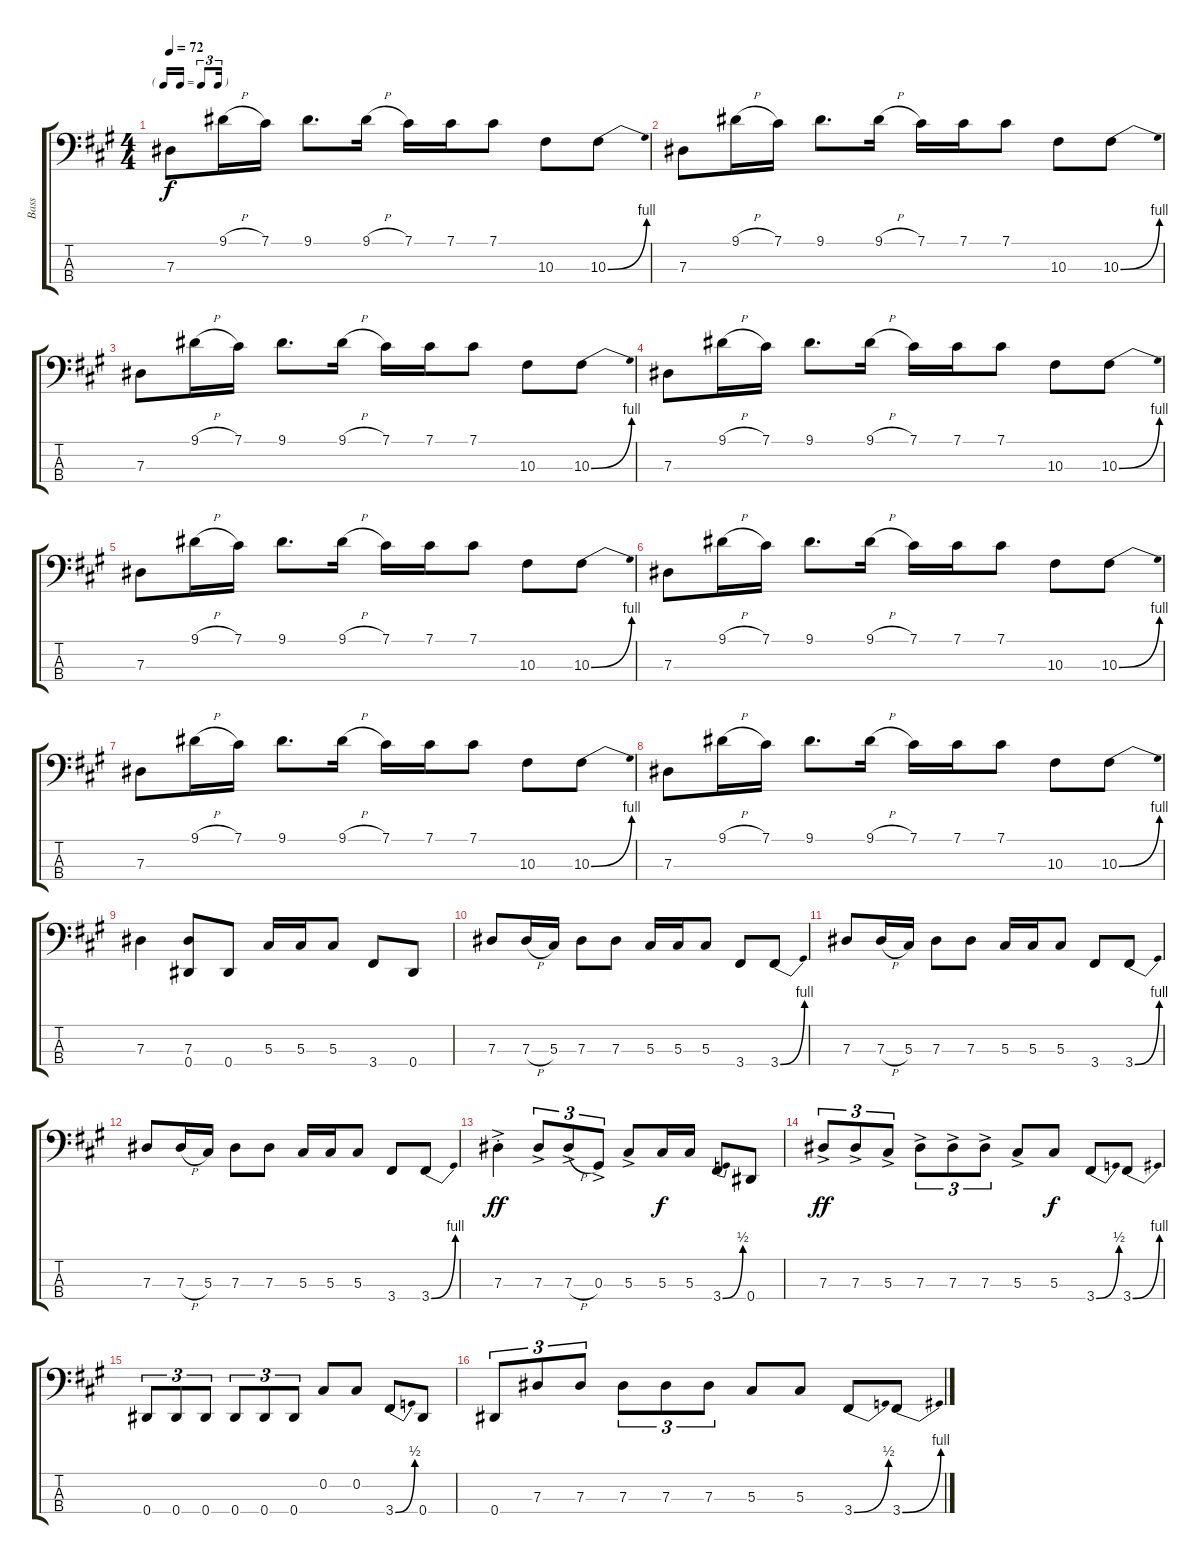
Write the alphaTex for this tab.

\track ("Bass" "Bass") {instrument electricbassfinger}
\staff {score tabs}
\tuning (Gb2 Db2 Ab1 Eb1) {hide}
\ts (4 4)
\tf triplet16th
\tempo 72
\clef f4
\ks a
7.3.8{dy f} 9.1{h}.16 7.1.16 9.1.8{d} 9.1{h}.16 7.1.16 7.1.16 7.1.8 10.3.8 10.3{be (bend 0 0 60 4)}.8 |
7.3.8 9.1{h}.16 7.1.16 9.1.8{d} 9.1{h}.16 7.1.16 7.1.16 7.1.8 10.3.8 10.3{be (bend 0 0 60 4)}.8 |
7.3.8 9.1{h}.16 7.1.16 9.1.8{d} 9.1{h}.16 7.1.16 7.1.16 7.1.8 10.3.8 10.3{be (bend 0 0 60 4)}.8 |
7.3.8 9.1{h}.16 7.1.16 9.1.8{d} 9.1{h}.16 7.1.16 7.1.16 7.1.8 10.3.8 10.3{be (bend 0 0 60 4)}.8 |
7.3.8 9.1{h}.16 7.1.16 9.1.8{d} 9.1{h}.16 7.1.16 7.1.16 7.1.8 10.3.8 10.3{be (bend 0 0 60 4)}.8 |
7.3.8 9.1{h}.16 7.1.16 9.1.8{d} 9.1{h}.16 7.1.16 7.1.16 7.1.8 10.3.8 10.3{be (bend 0 0 60 4)}.8 |
7.3.8 9.1{h}.16 7.1.16 9.1.8{d} 9.1{h}.16 7.1.16 7.1.16 7.1.8 10.3.8 10.3{be (bend 0 0 60 4)}.8 |
7.3.8 9.1{h}.16 7.1.16 9.1.8{d} 9.1{h}.16 7.1.16 7.1.16 7.1.8 10.3.8 10.3{be (bend 0 0 60 4)}.8 |
7.3.4 (7.3 0.4).8 0.4.8 5.3.16 5.3.16 5.3.8 3.4.8 0.4.8 |
7.3.8 7.3{h}.16 5.3.16 7.3.8 7.3.8 5.3.16 5.3.16 5.3.8 3.4.8 3.4{be (bend 0 0 60 4)}.8 |
7.3.8 7.3{h}.16 5.3.16 7.3.8 7.3.8 5.3.16 5.3.16 5.3.8 3.4.8 3.4{be (bend 0 0 60 4)}.8 |
7.3.8 7.3{h}.16 5.3.16 7.3.8 7.3.8 5.3.16 5.3.16 5.3.8 3.4.8 3.4{be (bend 0 0 60 4)}.8 |
7.3{ac st}.4{dy ff} 7.3{ac}.8{tu (3 2)} 7.3{h ac}.8{tu (3 2)} 0.3{ac}.8{tu (3 2)} 5.3{ac}.8 5.3.16{dy f} 5.3.16 3.4{be (bend 0 0 60 2)}.8 0.4.8 |
7.3{ac}.8{tu (3 2) dy ff} 7.3{ac}.8{tu (3 2)} 5.3{ac}.8{tu (3 2)} 7.3{ac}.8{tu (3 2)} 7.3{ac}.8{tu (3 2)} 7.3{ac}.8{tu (3 2)} 5.3{ac}.8 5.3.8{dy f} 3.4{be (bend 0 0 60 2)}.8 3.4{be (bend 0 0 60 4)}.8 |
0.4.8{tu (3 2)} 0.4.8{tu (3 2)} 0.4.8{tu (3 2)} 0.4.8{tu (3 2)} 0.4.8{tu (3 2)} 0.4.8{tu (3 2)} 0.2.8 0.2.8 3.4{be (bend 0 0 60 2)}.8 0.4.8 |
0.4.8{tu (3 2)} 7.3.8{tu (3 2)} 7.3.8{tu (3 2)} 7.3.8{tu (3 2)} 7.3.8{tu (3 2)} 7.3.8{tu (3 2)} 5.3.8 5.3.8 3.4{be (bend 0 0 60 2)}.8 3.4{be (bend 0 0 60 4)}.8
